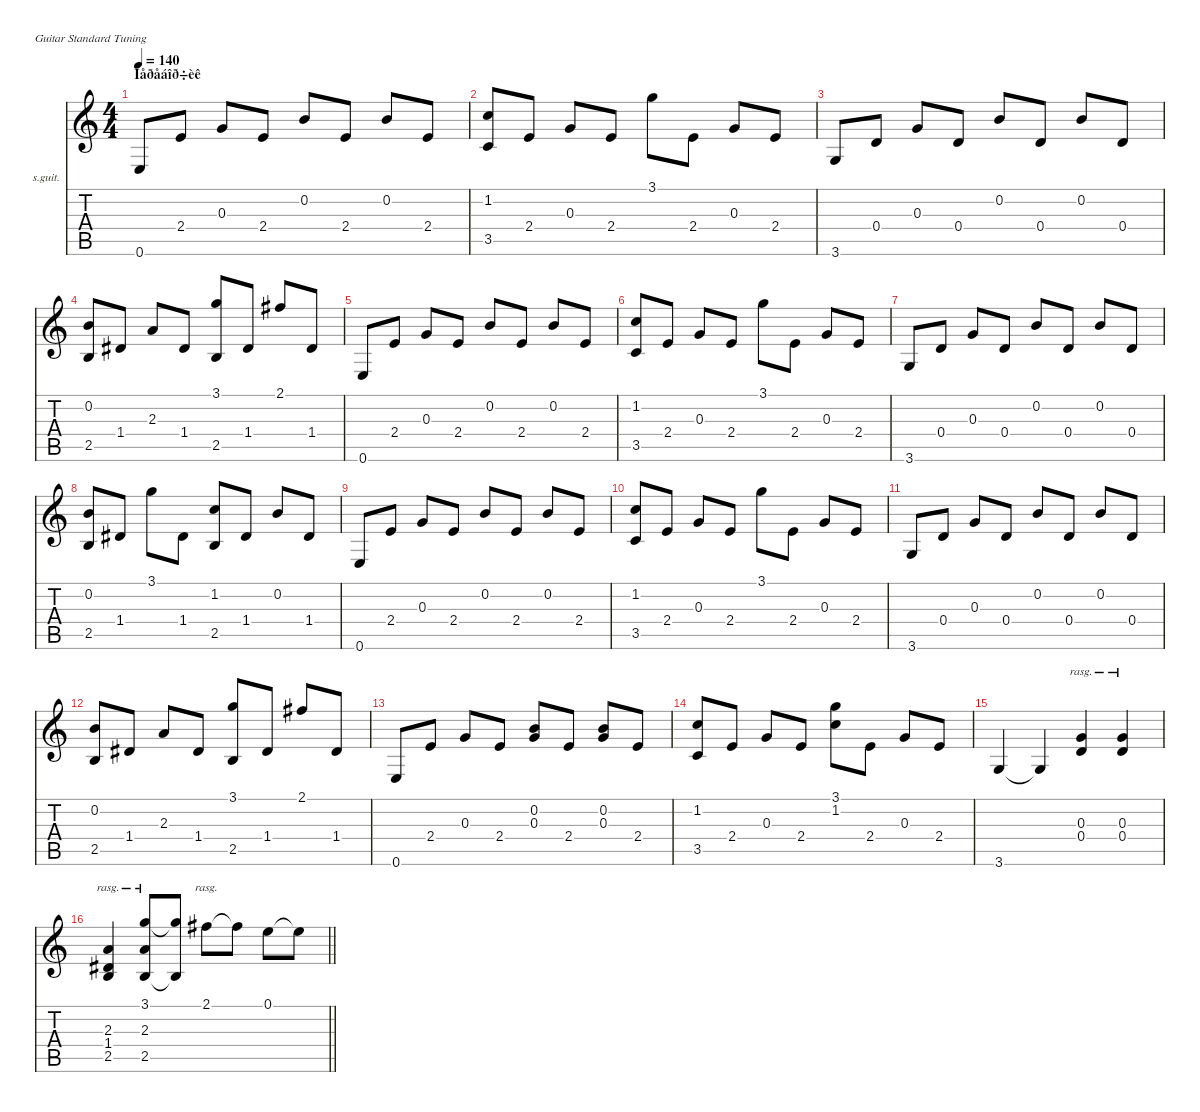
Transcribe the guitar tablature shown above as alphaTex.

\defaultSystemsLayout 4
\hideDynamics
\bracketExtendMode nobrackets
\firstSystemTrackNameOrientation horizontal
\otherSystemsTrackNameOrientation horizontal
\track ("Гитара" "s.guit.") {instrument acousticguitarsteel}
\staff {score tabs}
\tuning (E4 B3 G3 D3 A2 E2)
\ts (4 4)
\section ("" "Ïåðåáîð÷èê")
\tempo 140
\clef g2
\ks c
0.6.8{dy f beam Up} 2.4.8{beam Up} 0.3.8{beam Up} 2.4.8{beam Up} 0.2.8{beam Up} 2.4.8{beam Up} 0.2.8{beam Up} 2.4.8{beam Up} |
(1.2 3.5).8{beam Up} 2.4.8{beam Up} 0.3.8{beam Up} 2.4.8{beam Up} 3.1.8{beam Down} 2.4.8{beam Down} 0.3.8{beam Up} 2.4.8{beam Up} |
3.6.8{beam Up} 0.4.8{beam Up} 0.3.8{beam Up} 0.4.8{beam Up} 0.2.8{beam Up} 0.4.8{beam Up} 0.2.8{beam Up} 0.4.8{beam Up} |
(0.2 2.5).8{beam Up} 1.4{acc #}.8{beam Up} 2.3.8{beam Up} 1.4{acc #}.8{beam Up} (3.1 2.5).8{beam Up} 1.4{acc #}.8{beam Up} 2.1{acc #}.8{beam Up} 1.4{acc #}.8{beam Up} |
0.6.8{beam Up} 2.4.8{beam Up} 0.3.8{beam Up} 2.4.8{beam Up} 0.2.8{beam Up} 2.4.8{beam Up} 0.2.8{beam Up} 2.4.8{beam Up} |
(1.2 3.5).8{beam Up} 2.4.8{beam Up} 0.3.8{beam Up} 2.4.8{beam Up} 3.1.8{beam Down} 2.4.8{beam Down} 0.3.8{beam Up} 2.4.8{beam Up} |
3.6.8{beam Up} 0.4.8{beam Up} 0.3.8{beam Up} 0.4.8{beam Up} 0.2.8{beam Up} 0.4.8{beam Up} 0.2.8{beam Up} 0.4.8{beam Up} |
(0.2 2.5).8{beam Up} 1.4{acc #}.8{beam Up} 3.1.8{beam Down} 1.4{acc #}.8{beam Down} (1.2 2.5).8{beam Up} 1.4{acc #}.8{beam Up} 0.2.8{beam Up} 1.4{acc #}.8{beam Up} |
0.6.8{beam Up} 2.4.8{beam Up} 0.3.8{beam Up} 2.4.8{beam Up} 0.2.8{beam Up} 2.4.8{beam Up} 0.2.8{beam Up} 2.4.8{beam Up} |
(1.2 3.5).8{beam Up} 2.4.8{beam Up} 0.3.8{beam Up} 2.4.8{beam Up} 3.1.8{beam Down} 2.4.8{beam Down} 0.3.8{beam Up} 2.4.8{beam Up} |
3.6.8{beam Up} 0.4.8{beam Up} 0.3.8{beam Up} 0.4.8{beam Up} 0.2.8{beam Up} 0.4.8{beam Up} 0.2.8{beam Up} 0.4.8{beam Up} |
(0.2 2.5).8{beam Up} 1.4{acc #}.8{beam Up} 2.3.8{beam Up} 1.4{acc #}.8{beam Up} (3.1 2.5).8{beam Up} 1.4{acc #}.8{beam Up} 2.1{acc #}.8{beam Up} 1.4{acc #}.8{beam Up} |
0.6.8{beam Up} 2.4.8{beam Up} 0.3.8{beam Up} 2.4.8{beam Up} (0.2 0.3).8{beam Up} 2.4.8{beam Up} (0.2 0.3).8{beam Up} 2.4.8{beam Up} |
(1.2 3.5).8{beam Up} 2.4.8{beam Up} 0.3.8{beam Up} 2.4.8{beam Up} (3.1 1.2).8{beam Down} 2.4.8{beam Down} 0.3.8{beam Up} 2.4.8{beam Up} |
3.6.4{beam Up} 3.6{t}.4{beam Up} (0.3 0.4).4{rasg amianapaest beam Up} (0.3 0.4).4{rasg amianapaest beam Up} |
\barLineRight lightlight
(2.3 1.4{acc #} 2.5).4{rasg amianapaest beam Up} (3.1 2.3 2.5).8{rasg amianapaest beam Up} (3.1{t} 2.5{t}).8{beam Up} 2.1{acc #}.8{rasg amianapaest beam Down} 2.1{t acc #}.8{beam Down} 0.1.8{beam Down} 0.1{t}.8{beam Down}
